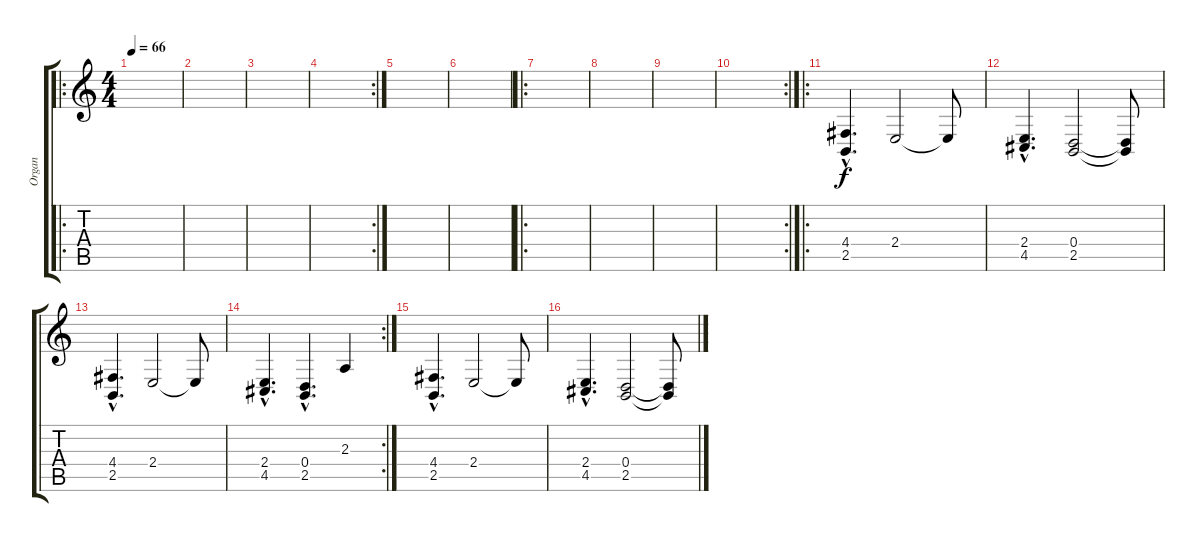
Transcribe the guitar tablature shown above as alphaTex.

\track ("Organ" "Organ") {instrument drawbarorgan}
\staff {score tabs}
\tuning (E4 B3 G3 D3 A2 E2) {hide}
\ro
\ts (4 4)
\tempo 66
\clef g2
\ks c
|
|
|
\rc 2
|
|
|
\ro
|
|
|
\rc 2
|
\ro
(4.4{hac} 2.5).4{d} 2.4.2 2.4{t}.8 |
(2.4{hac} 4.5{hac}).4{d} (0.4 2.5).2 (0.4{t} 2.5{t}).8 |
(4.4{hac} 2.5).4{d} 2.4.2 2.4{t}.8 |
\rc 2
(2.4{hac} 4.5{hac}).4{d} (0.4 2.5{hac}).4{d} 2.3.4 |
(4.4{hac} 2.5).4{d} 2.4.2 2.4{t}.8 |
(2.4{hac} 4.5{hac}).4{d} (0.4 2.5).2 (0.4{t} 2.5{t}).8
